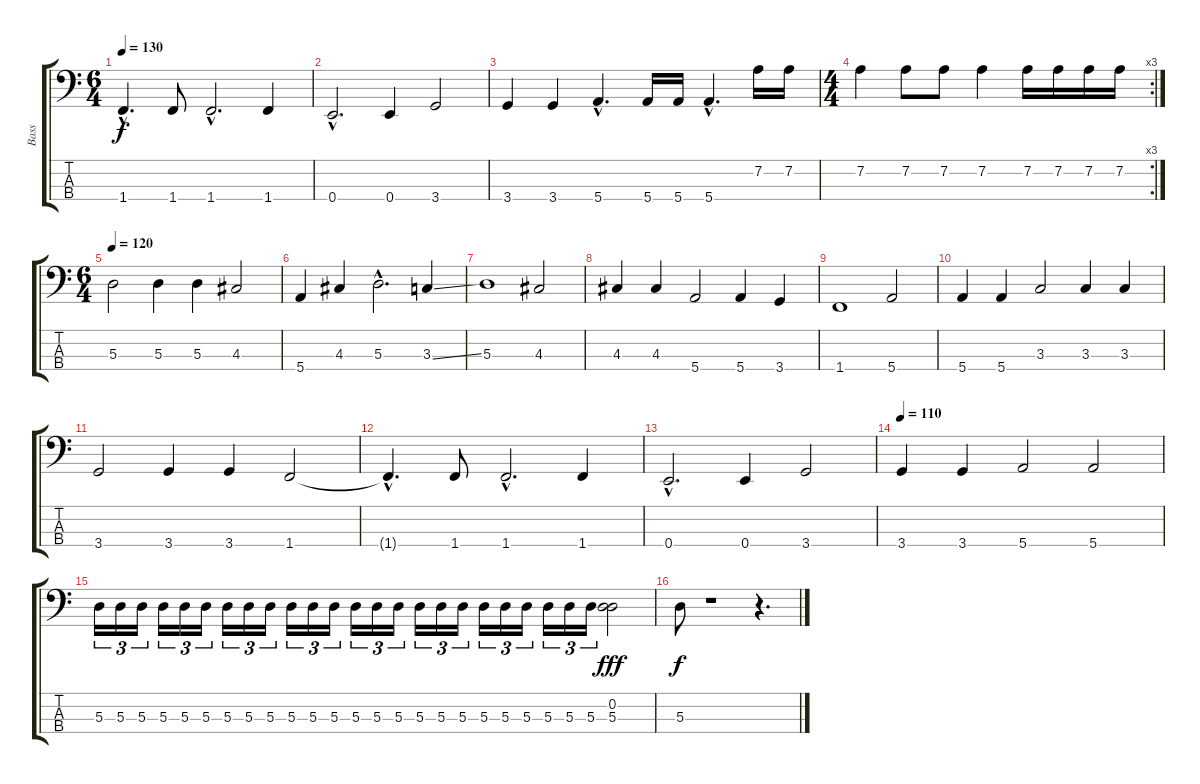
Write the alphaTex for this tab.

\track ("Bass" "Bass") {instrument electricbassfinger}
\staff {score tabs}
\tuning (G2 D2 A1 E1) {hide}
\ts (6 4)
\tempo 130
\clef f4
\ks c
1.4{hac t}.4{d dy f} 1.4.8 1.4{hac}.2{d} 1.4.4 |
0.4{hac}.2{d} 0.4.4 3.4.2 |
3.4.4 3.4.4 5.4{hac}.4{d} 5.4.16 5.4.16 5.4{hac}.4{d} 7.2.16 7.2.16 |
\rc 3
\ts (4 4)
7.2.4 7.2.8 7.2.8 7.2.4 7.2.16 7.2.16 7.2.16 7.2.16 |
\ts (6 4)
\tempo 120
5.3.2 5.3.4 5.3.4 4.3.2 |
5.4.4 4.3.4 5.3{hac}.2{d} 3.3{ss}.4 |
5.3.1 4.3.2 |
4.3.4 4.3.4 5.4.2 5.4.4 3.4.4 |
1.4.1 5.4.2 |
5.4.4 5.4.4 3.3.2 3.3.4 3.3.4 |
3.4.2 3.4.4 3.4.4 1.4.2 |
1.4{hac t}.4{d} 1.4.8 1.4{hac}.2{d} 1.4.4 |
0.4{hac}.2{d} 0.4.4 3.4.2 |
\tempo 110
3.4.4 3.4.4 5.4.2 5.4.2 |
5.3.16{tu (3 2)} 5.3.16{tu (3 2)} 5.3.16{tu (3 2)} 5.3.16{tu (3 2)} 5.3.16{tu (3 2)} 5.3.16{tu (3 2)} 5.3.16{tu (3 2)} 5.3.16{tu (3 2)} 5.3.16{tu (3 2)} 5.3.16{tu (3 2)} 5.3.16{tu (3 2)} 5.3.16{tu (3 2)} 5.3.16{tu (3 2)} 5.3.16{tu (3 2)} 5.3.16{tu (3 2)} 5.3.16{tu (3 2)} 5.3.16{tu (3 2)} 5.3.16{tu (3 2)} 5.3.16{tu (3 2)} 5.3.16{tu (3 2)} 5.3.16{tu (3 2)} 5.3.16{tu (3 2)} 5.3.16{tu (3 2)} 5.3.16{tu (3 2)} (0.2 5.3).2{dy fff} |
5.3.8{dy f} r.1 r.4{d}
